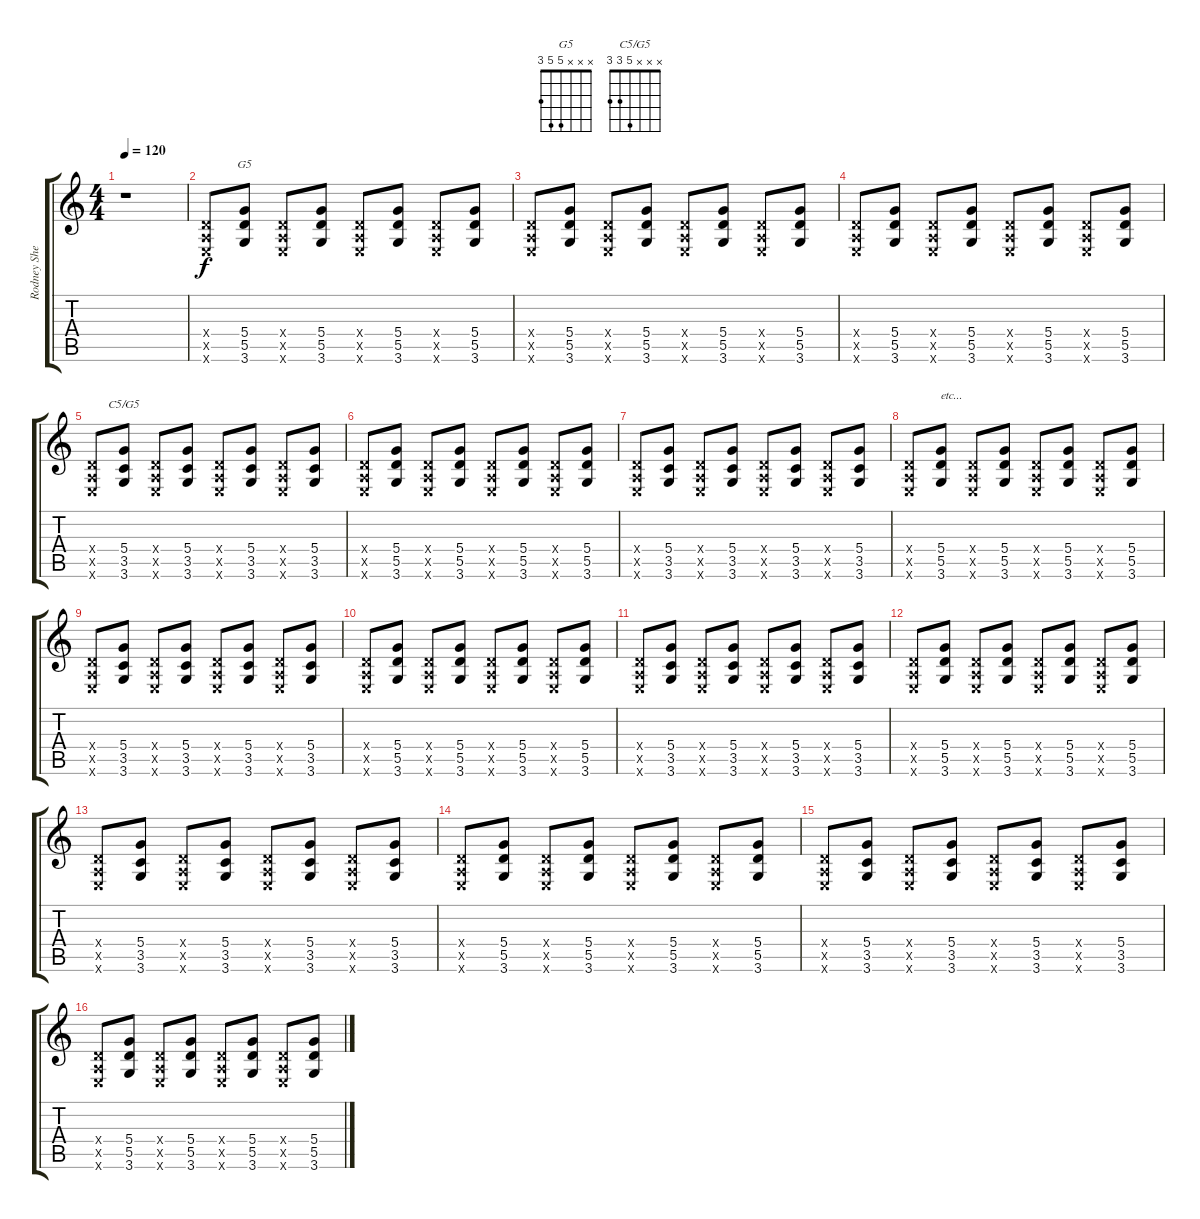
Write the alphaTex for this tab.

\track ("Rodney Sheppard - Guitar 1" "Rodney She") {instrument acousticguitarnylon}
\staff {score tabs}
\tuning (E4 B3 G3 D3 A2 E2) {hide}
\chord ("G5" x x x 5 5 3)
\chord ("C5/G5" x x x 5 3 3)
\ts (4 4)
\tempo 120
\clef g2
\ks c
r.1{dy f volume 0 balance 8 instrument acousticguitarnylon} |
(0.4{x} 0.5{x} 0.6{x}).8{volume 8 balance 8 instrument acousticguitarnylon} (5.4 5.5 3.6).8{ch "G5"} (0.4{x} 0.5{x} 0.6{x}).8 (5.4 5.5 3.6).8 (0.4{x} 0.5{x} 0.6{x}).8 (5.4 5.5 3.6).8 (0.4{x} 0.5{x} 0.6{x}).8 (5.4 5.5 3.6).8 |
(0.4{x} 0.5{x} 0.6{x}).8 (5.4 5.5 3.6).8 (0.4{x} 0.5{x} 0.6{x}).8 (5.4 5.5 3.6).8 (0.4{x} 0.5{x} 0.6{x}).8 (5.4 5.5 3.6).8 (0.4{x} 0.5{x} 0.6{x}).8 (5.4 5.5 3.6).8 |
(0.4{x} 0.5{x} 0.6{x}).8 (5.4 5.5 3.6).8 (0.4{x} 0.5{x} 0.6{x}).8 (5.4 5.5 3.6).8 (0.4{x} 0.5{x} 0.6{x}).8 (5.4 5.5 3.6).8 (0.4{x} 0.5{x} 0.6{x}).8 (5.4 5.5 3.6).8 |
(0.4{x} 0.5{x} 0.6{x}).8 (5.4 3.5 3.6).8{ch "C5/G5"} (0.4{x} 0.5{x} 0.6{x}).8 (5.4 3.5 3.6).8 (0.4{x} 0.5{x} 0.6{x}).8 (5.4 3.5 3.6).8 (0.4{x} 0.5{x} 0.6{x}).8 (5.4 3.5 3.6).8 |
(0.4{x} 0.5{x} 0.6{x}).8 (5.4 5.5 3.6).8 (0.4{x} 0.5{x} 0.6{x}).8 (5.4 5.5 3.6).8 (0.4{x} 0.5{x} 0.6{x}).8 (5.4 5.5 3.6).8 (0.4{x} 0.5{x} 0.6{x}).8 (5.4 5.5 3.6).8 |
(0.4{x} 0.5{x} 0.6{x}).8 (5.4 3.5 3.6).8 (0.4{x} 0.5{x} 0.6{x}).8 (5.4 3.5 3.6).8 (0.4{x} 0.5{x} 0.6{x}).8 (5.4 3.5 3.6).8 (0.4{x} 0.5{x} 0.6{x}).8 (5.4 3.5 3.6).8 |
(0.4{x} 0.5{x} 0.6{x}).8 (5.4 5.5 3.6).8{txt "etc..."} (0.4{x} 0.5{x} 0.6{x}).8 (5.4 5.5 3.6).8 (0.4{x} 0.5{x} 0.6{x}).8 (5.4 5.5 3.6).8 (0.4{x} 0.5{x} 0.6{x}).8 (5.4 5.5 3.6).8 |
(0.4{x} 0.5{x} 0.6{x}).8 (5.4 3.5 3.6).8 (0.4{x} 0.5{x} 0.6{x}).8 (5.4 3.5 3.6).8 (0.4{x} 0.5{x} 0.6{x}).8 (5.4 3.5 3.6).8 (0.4{x} 0.5{x} 0.6{x}).8 (5.4 3.5 3.6).8 |
(0.4{x} 0.5{x} 0.6{x}).8 (5.4 5.5 3.6).8 (0.4{x} 0.5{x} 0.6{x}).8 (5.4 5.5 3.6).8 (0.4{x} 0.5{x} 0.6{x}).8 (5.4 5.5 3.6).8 (0.4{x} 0.5{x} 0.6{x}).8 (5.4 5.5 3.6).8 |
(0.4{x} 0.5{x} 0.6{x}).8 (5.4 3.5 3.6).8 (0.4{x} 0.5{x} 0.6{x}).8 (5.4 3.5 3.6).8 (0.4{x} 0.5{x} 0.6{x}).8 (5.4 3.5 3.6).8 (0.4{x} 0.5{x} 0.6{x}).8 (5.4 3.5 3.6).8 |
(0.4{x} 0.5{x} 0.6{x}).8 (5.4 5.5 3.6).8 (0.4{x} 0.5{x} 0.6{x}).8 (5.4 5.5 3.6).8 (0.4{x} 0.5{x} 0.6{x}).8 (5.4 5.5 3.6).8 (0.4{x} 0.5{x} 0.6{x}).8 (5.4 5.5 3.6).8 |
(0.4{x} 0.5{x} 0.6{x}).8 (5.4 3.5 3.6).8 (0.4{x} 0.5{x} 0.6{x}).8 (5.4 3.5 3.6).8 (0.4{x} 0.5{x} 0.6{x}).8 (5.4 3.5 3.6).8 (0.4{x} 0.5{x} 0.6{x}).8 (5.4 3.5 3.6).8 |
(0.4{x} 0.5{x} 0.6{x}).8 (5.4 5.5 3.6).8 (0.4{x} 0.5{x} 0.6{x}).8 (5.4 5.5 3.6).8 (0.4{x} 0.5{x} 0.6{x}).8 (5.4 5.5 3.6).8 (0.4{x} 0.5{x} 0.6{x}).8 (5.4 5.5 3.6).8 |
(0.4{x} 0.5{x} 0.6{x}).8 (5.4 3.5 3.6).8 (0.4{x} 0.5{x} 0.6{x}).8 (5.4 3.5 3.6).8 (0.4{x} 0.5{x} 0.6{x}).8 (5.4 3.5 3.6).8 (0.4{x} 0.5{x} 0.6{x}).8 (5.4 3.5 3.6).8 |
(0.4{x} 0.5{x} 0.6{x}).8 (5.4 5.5 3.6).8 (0.4{x} 0.5{x} 0.6{x}).8 (5.4 5.5 3.6).8 (0.4{x} 0.5{x} 0.6{x}).8 (5.4 5.5 3.6).8 (0.4{x} 0.5{x} 0.6{x}).8 (5.4 5.5 3.6).8
